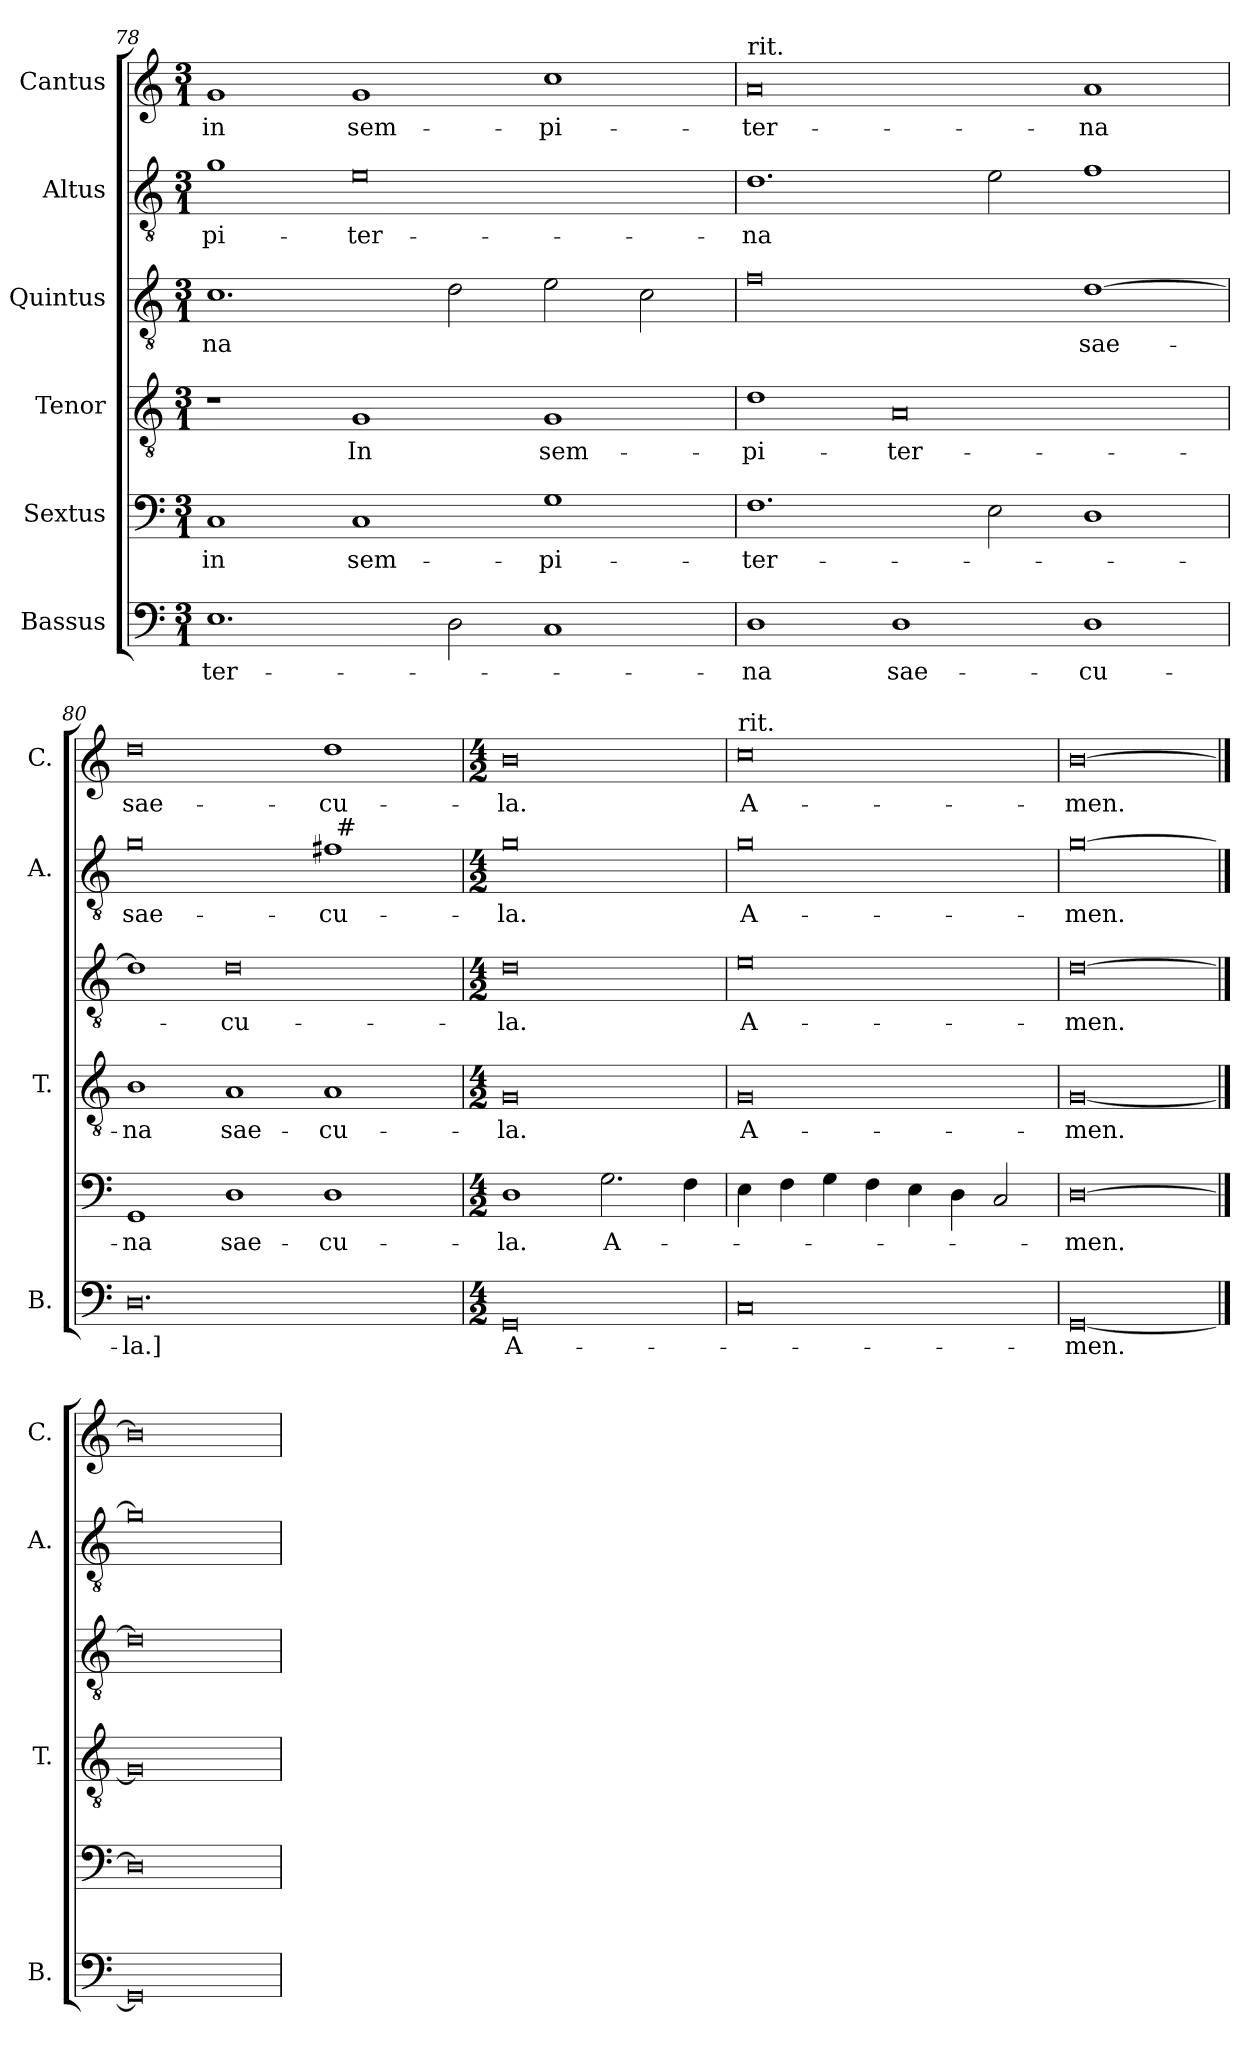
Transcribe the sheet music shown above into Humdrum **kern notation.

**kern	**text	**kern	**text	**kern	**text	**kern	**text	**kern	**text	**kern	**text
*part6	*part6	*part5	*part5	*part4	*part4	*part3	*part3	*part2	*part2	*part1	*part1
*staff6	*staff6	*staff5	*staff5	*staff4	*staff4	*staff3	*staff3	*staff2	*staff2	*staff1	*staff1
*I"Bassus	*	*I"Sextus	*	*I"Tenor	*	*I"Quintus	*	*I"Altus	*	*I"Cantus	*
*I'B.	*	*	*	*I'T.	*	*	*	*I'A.	*	*I'C.	*
!!LO:PB:g=z
*clefF4	*	*clefF4	*	*clefGv2	*	*clefGv2	*	*clefGv2	*	*clefG2	*
*	*	*	*	*ITrd7c12	*	*ITrd7c12	*	*ITrd7c12	*	*	*
*k[]	*	*k[]	*	*k[]	*	*k[]	*	*k[]	*	*k[]	*
*C:	*	*C:	*	*C:	*	*C:	*	*C:	*	*C:	*
*M3/1	*	*M3/1	*	*M3/1	*	*M3/1	*	*M3/1	*	*M3/1	*
=78	=78	=78	=78	=78	=78	=78	=78	=78	=78	=78	=78
!	!LO:LY:b	!	!LO:LY:b	!	!	!	!LO:LY:b	!	!LO:LY:b	!	!LO:LY:b
1.E	-ter-	1C	in	1r	.	1.C	-na	1G	-pi-	1g	in
!	!	!	!LO:LY:b	!	!LO:LY:b	!	!	!	!LO:LY:b	!	!LO:LY:b
.	.	1C	sem-	1GG	In	.	.	0E	-ter-	1g	sem-
2D\	.	.	.	.	.	2D\	.	.	.	.	.
!	!	!	!LO:LY:b	!	!LO:LY:b	!	!	!	!	!	!LO:LY:b
1C	.	1G	-pi-	1GG	sem-	2E\	.	.	.	1cc	-pi-
.	.	.	.	.	.	2C\	.	.	.	.	.
=79	=79	=79	=79	=79	=79	=79	=79	=79	=79	=79	=79
!	!	!	!	!	!	!	!	!	!	!LO:TX:a:t=rit.	!
!	!LO:LY:b	!	!LO:LY:b	!	!LO:LY:b	!	!	!	!LO:LY:b	!	!LO:LY:b
1D	-na	1.F	-ter-	1D	-pi-	0F	.	1.D	-na	0a	-ter-
!	!LO:LY:b	!	!	!	!LO:LY:b	!	!	!	!	!	!
1D	sae-	.	.	0AA	-ter-	.	.	.	.	.	.
.	.	2E\	.	.	.	.	.	2E\	.	.	.
!	!LO:LY:b	!	!	!	!	!	!LO:LY:b	!	!	!	!LO:LY:b
1D	-cu-	1D	.	.	.	[>1D	sae-	1F	.	1a	-na
=80	=80	=80	=80	=80	=80	=80	=80	=80	=80	=80	=80
!	!LO:LY:b	!	!LO:LY:b	!	!LO:LY:b	!	!	!	!LO:LY:b	!	!LO:LY:b
*	*	*	*	*	*	*	*	*^	*	*	*
0.D	-la.]	1GG	-na	1BB	-na	1D]	.	0G	1ryy	sae-	0dd	sae-
!	!	!	!LO:LY:b	!	!LO:LY:b	!	!LO:LY:b	!	!	!	!	!
.	.	1D	sae-	1AA	sae-	0D	-cu-	.	1ryy	.	.	.
!	!	!	!LO:LY:b	!	!LO:LY:b	!	!	!	!	!LO:LY:b	!	!LO:LY:b
.	.	1D	-cu-	1AA	-cu-	.	.	1F#	32ryy	-cu-	1dd	-cu-
!	!	!	!	!	!	!	!	!	!LO:TX:a:t=#	!	!	!
.	.	.	.	.	.	.	.	.	2ryy	.	.	.
.	.	.	.	.	.	.	.	.	4...ryy	.	.	.
*	*	*	*	*	*	*	*	*v	*v	*	*	*
!!LO:LB:g=z
=81	=81	=81	=81	=81	=81	=81	=81	=81	=81	=81	=81
*M4/2	*	*M4/2	*	*M4/2	*	*M4/2	*	*M4/2	*	*M4/2	*
*	*	*	*	*	*	*	*	*^	*	*	*
!	!LO:LY:b	!	!LO:LY:b	!	!LO:LY:b	!	!LO:LY:b	!	!	!LO:LY:b	!	!LO:LY:b
*	*	*	*	*	*	*	*	*v	*v	*	*	*
0GG	A-	1D	-la.	0GG	-la.	0D	-la.	0G	-la.	0b	-la.
!	!	!	!LO:LY:b	!	!	!	!	!	!	!	!
.	.	2.G\	A-	.	.	.	.	.	.	.	.
.	.	4F\	.	.	.	.	.	.	.	.	.
=82	=82	=82	=82	=82	=82	=82	=82	=82	=82	=82	=82
!	!	!	!	!	!	!	!	!	!	!LO:TX:a:t=rit.	!
!	!	!	!	!	!LO:LY:b	!	!LO:LY:b	!	!LO:LY:b	!	!LO:LY:b
0C	.	4E\	.	0GG	A-	0E	A-	0G	A-	0cc	A-
.	.	4F\	.	.	.	.	.	.	.	.	.
.	.	4G\	.	.	.	.	.	.	.	.	.
.	.	4F\	.	.	.	.	.	.	.	.	.
.	.	4E\	.	.	.	.	.	.	.	.	.
.	.	4D\	.	.	.	.	.	.	.	.	.
.	.	2C/	.	.	.	.	.	.	.	.	.
=83	=83	=83	=83	=83	=83	=83	=83	=83	=83	=83	=83
!	!LO:LY:b	!	!LO:LY:b	!	!LO:LY:b	!	!LO:LY:b	!	!LO:LY:b	!	!LO:LY:b
[0GG	-men.	[0D	-men.	[0GG	-men.	[0D	-men.	[0G	-men.	[0b	-men.
==84	==84	==84	==84	==84	==84	==84	==84	==84	==84	==84	==84
0GG]	.	0D]	.	0GG]	.	0D]	.	0G]	.	0b]	.
=	=	=	=	=	=	=	=	=	=	=	=
*-	*-	*-	*-	*-	*-	*-	*-	*-	*-	*-	*-
